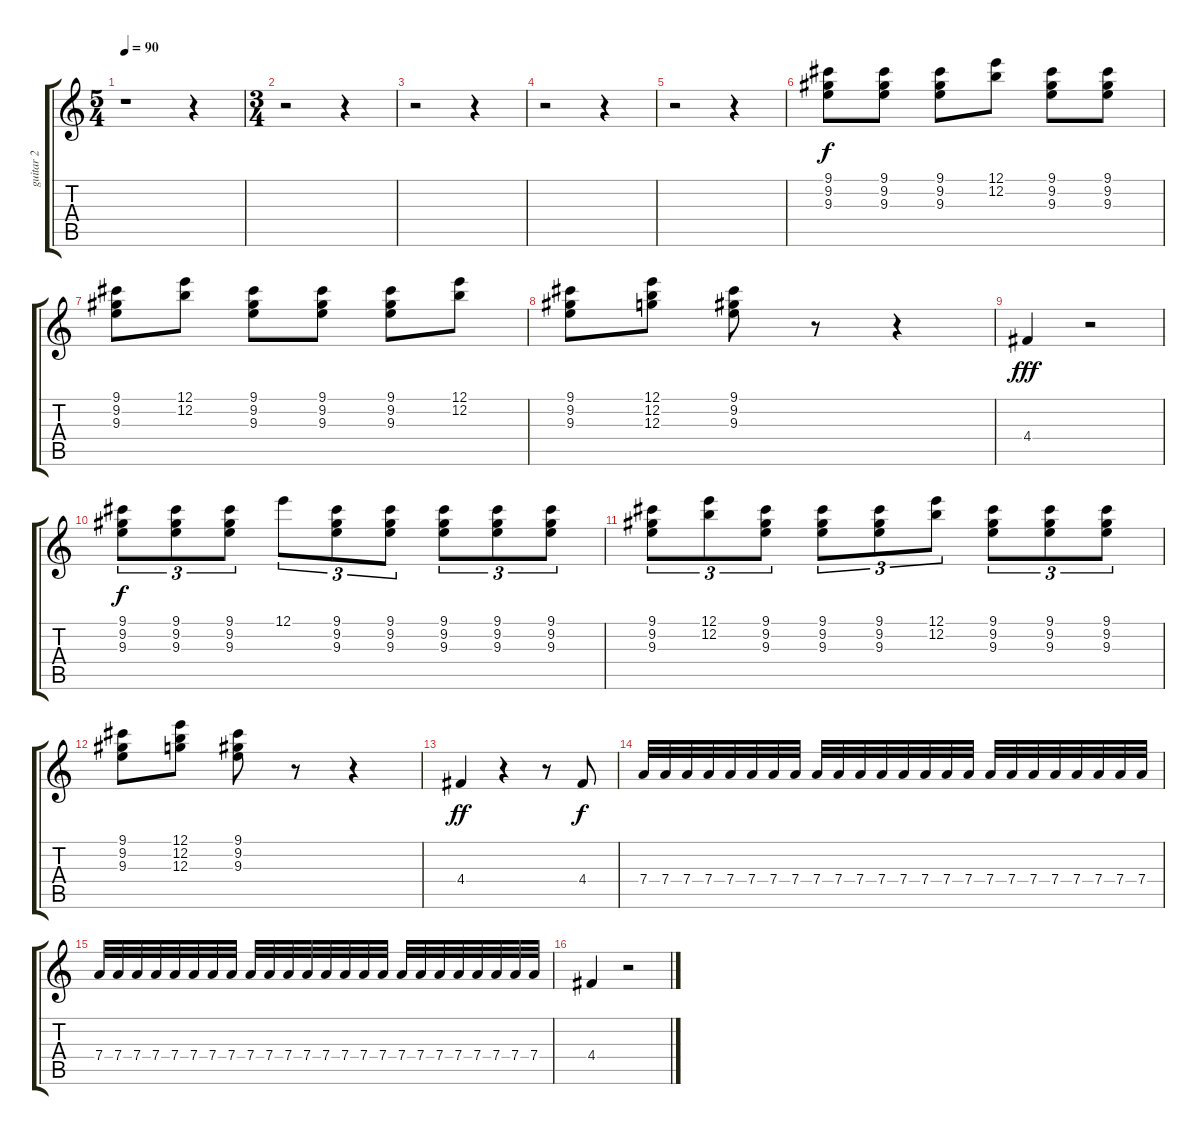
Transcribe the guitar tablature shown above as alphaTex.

\track ("guitar 2 " "guitar 2 ") {instrument distortionguitar}
\staff {score tabs}
\tuning (E4 B3 G3 D3 A2 E2) {hide}
\ts (5 4)
\tempo 90
\clef g2
\ks c
r.1{dy f instrument distortionguitar} r.4 |
\ts (3 4)
r.2 r.4 |
r.2 r.4 |
r.2 r.4 |
r.2 r.4 |
(9.1 9.2 9.3).8 (9.1 9.2 9.3).8 (9.1 9.2 9.3).8 (12.1 12.2).8 (9.1 9.2 9.3).8 (9.1 9.2 9.3).8 |
(9.1 9.2 9.3).8 (12.1 12.2).8 (9.1 9.2 9.3).8 (9.1 9.2 9.3).8 (9.1 9.2 9.3).8 (12.1 12.2).8 |
(9.1 9.2 9.3).8 (12.1 12.2 12.3).8 (9.1 9.2 9.3).8 r.8 r.4 |
4.4.4{dy fff} r.2 |
(9.1 9.2 9.3).8{tu (3 2) dy f} (9.1 9.2 9.3).8{tu (3 2)} (9.1 9.2 9.3).8{tu (3 2)} 12.1.8{tu (3 2)} (9.1 9.2 9.3).8{tu (3 2)} (9.1 9.2 9.3).8{tu (3 2)} (9.1 9.2 9.3).8{tu (3 2)} (9.1 9.2 9.3).8{tu (3 2)} (9.1 9.2 9.3).8{tu (3 2)} |
(9.1 9.2 9.3).8{tu (3 2)} (12.1 12.2).8{tu (3 2)} (9.1 9.2 9.3).8{tu (3 2)} (9.1 9.2 9.3).8{tu (3 2)} (9.1 9.2 9.3).8{tu (3 2)} (12.1 12.2).8{tu (3 2)} (9.1 9.2 9.3).8{tu (3 2)} (9.1 9.2 9.3).8{tu (3 2)} (9.1 9.2 9.3).8{tu (3 2)} |
(9.1 9.2 9.3).8 (12.1 12.2 12.3).8 (9.1 9.2 9.3).8 r.8 r.4 |
4.4.4{dy ff} r.4 r.8 4.4.8{dy f} |
7.4.32 7.4.32 7.4.32 7.4.32 7.4.32 7.4.32 7.4.32 7.4.32 7.4.32 7.4.32 7.4.32 7.4.32 7.4.32 7.4.32 7.4.32 7.4.32 7.4.32 7.4.32 7.4.32 7.4.32 7.4.32 7.4.32 7.4.32 7.4.32 |
7.4.32 7.4.32 7.4.32 7.4.32 7.4.32 7.4.32 7.4.32 7.4.32 7.4.32 7.4.32 7.4.32 7.4.32 7.4.32 7.4.32 7.4.32 7.4.32 7.4.32 7.4.32 7.4.32 7.4.32 7.4.32 7.4.32 7.4.32 7.4.32 |
4.4.4 r.2
